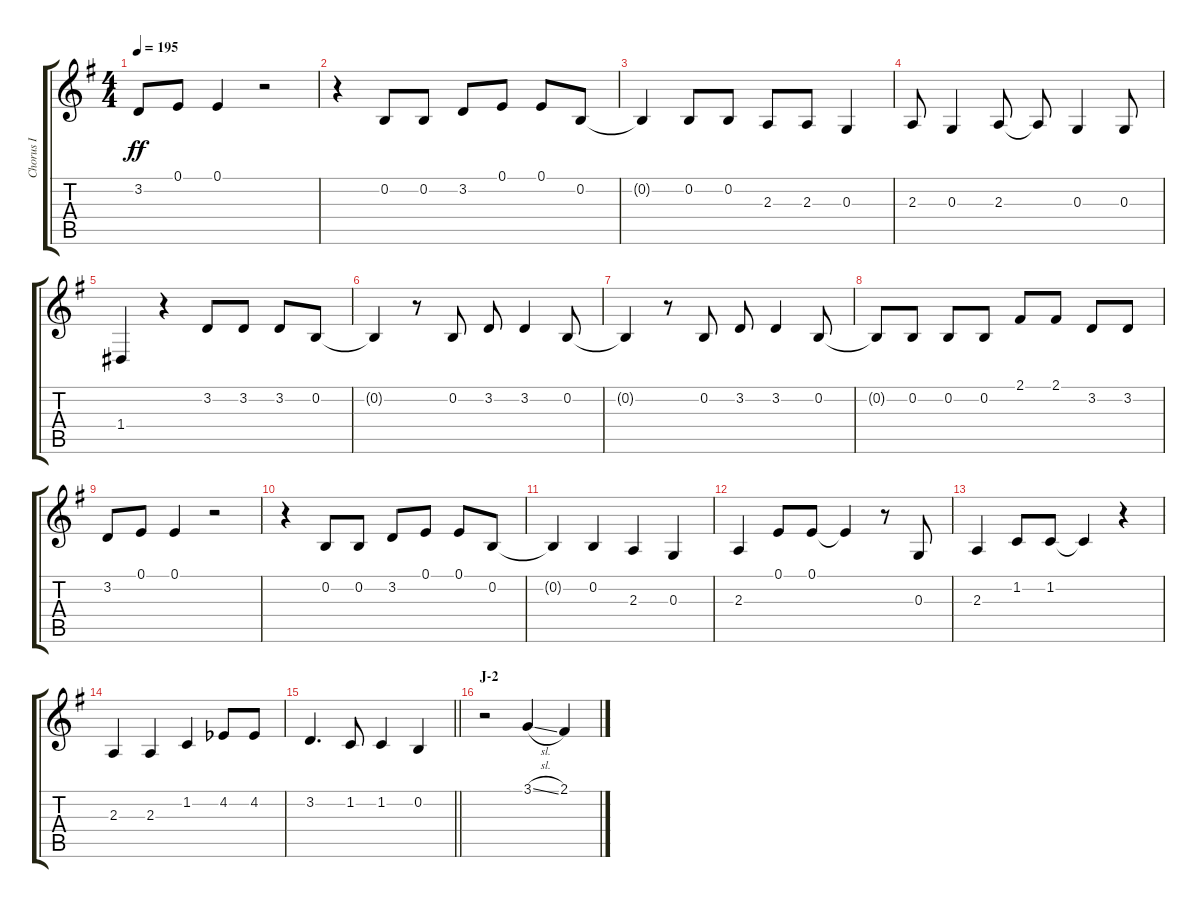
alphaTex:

\track ("Chorus I" "Chorus I") {instrument voiceoohs}
\staff {score tabs}
\tuning (E4 B3 G3 D3 A2 E2) {hide}
\ts (4 4)
\tempo 195
\clef g2
\ks g
3.2{t}.8{dy ff} 0.1.8 0.1.4 r.2 |
r.4 0.2.8 0.2.8 3.2.8 0.1.8 0.1.8 0.2.8 |
0.2{t}.4 0.2.8 0.2.8 2.3.8 2.3.8 0.3.4 |
2.3.8 0.3.4 2.3.8 2.3{t}.8 0.3.4 0.3.8 |
1.4.4 r.4 3.2.8 3.2.8 3.2.8 0.2.8 |
0.2{t}.4 r.8 0.2.8 3.2.8 3.2.4 0.2.8 |
0.2{t}.4 r.8 0.2.8 3.2.8 3.2.4 0.2.8 |
0.2{t}.8 0.2.8 0.2.8 0.2.8 2.1.8 2.1.8 3.2.8 3.2.8 |
3.2.8 0.1.8 0.1.4 r.2 |
r.4 0.2.8 0.2.8 3.2.8 0.1.8 0.1.8 0.2.8 |
0.2{t}.4 0.2.4 2.3.4 0.3.4 |
2.3.4 0.1.8 0.1.8 0.1{t}.4 r.8 0.3.8 |
2.3.4 1.2.8 1.2.8 1.2{t}.4 r.4 |
2.3.4 2.3.4 1.2.4 4.2{acc b}.8 4.2{acc b}.8 |
\barLineRight lightlight
3.2.4{d} 1.2.8 1.2.4 0.2.4 |
\section ("" "J-2")
r.2 3.1{sl}.4 2.1.4
